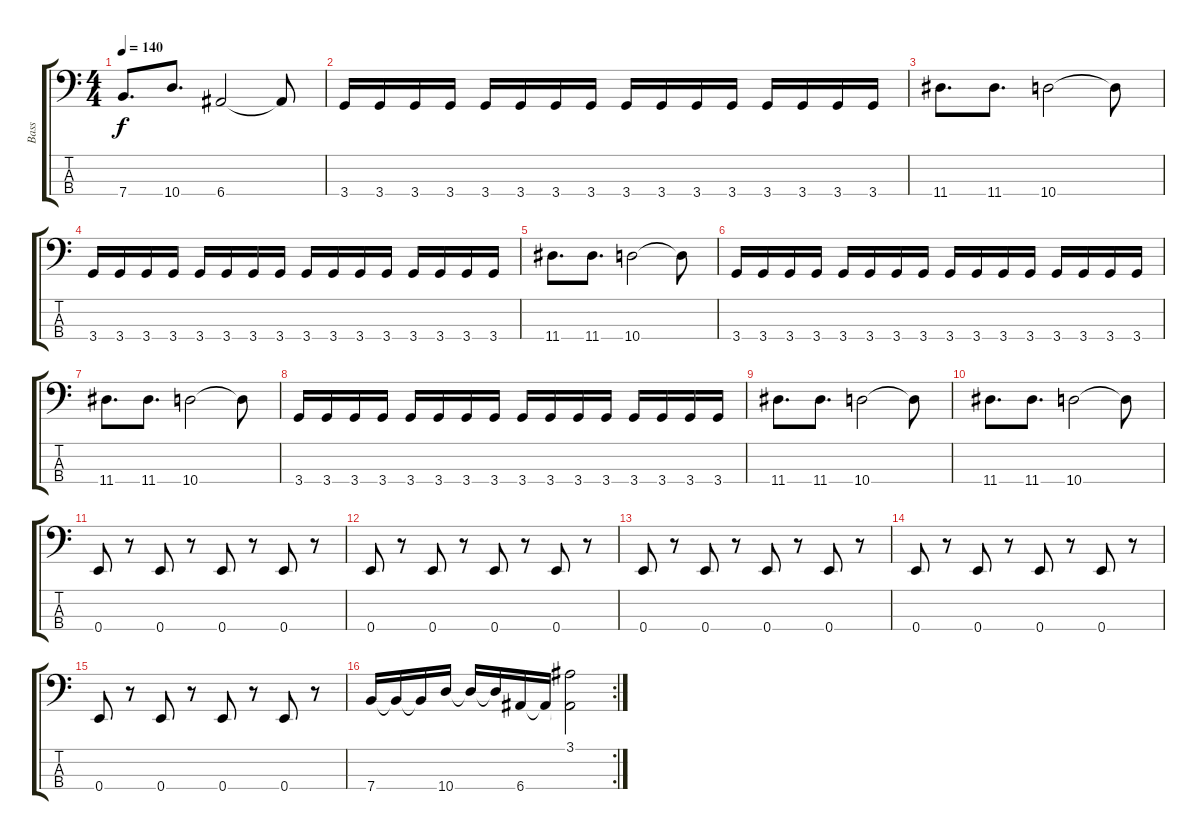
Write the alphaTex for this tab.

\track ("Bass" "Bass") {instrument electricbasspick}
\staff {score tabs}
\tuning (G2 D2 A1 E1) {hide}
\ts (4 4)
\tempo 140
\clef f4
\ks c
7.4.8{d dy f} 10.4.8{d} 6.4.2 6.4{t}.8 |
3.4.16 3.4.16 3.4.16 3.4.16 3.4.16 3.4.16 3.4.16 3.4.16 3.4.16 3.4.16 3.4.16 3.4.16 3.4.16 3.4.16 3.4.16 3.4.16 |
11.4.8{d} 11.4.8{d} 10.4.2 10.4{t}.8 |
3.4.16 3.4.16 3.4.16 3.4.16 3.4.16 3.4.16 3.4.16 3.4.16 3.4.16 3.4.16 3.4.16 3.4.16 3.4.16 3.4.16 3.4.16 3.4.16 |
11.4.8{d} 11.4.8{d} 10.4.2 10.4{t}.8 |
3.4.16 3.4.16 3.4.16 3.4.16 3.4.16 3.4.16 3.4.16 3.4.16 3.4.16 3.4.16 3.4.16 3.4.16 3.4.16 3.4.16 3.4.16 3.4.16 |
11.4.8{d} 11.4.8{d} 10.4.2 10.4{t}.8 |
3.4.16 3.4.16 3.4.16 3.4.16 3.4.16 3.4.16 3.4.16 3.4.16 3.4.16 3.4.16 3.4.16 3.4.16 3.4.16 3.4.16 3.4.16 3.4.16 |
11.4.8{d} 11.4.8{d} 10.4.2 10.4{t}.8 |
11.4.8{d} 11.4.8{d} 10.4.2 10.4{t}.8 |
0.4.8 r.8 0.4.8 r.8 0.4.8 r.8 0.4.8 r.8 |
0.4.8 r.8 0.4.8 r.8 0.4.8 r.8 0.4.8 r.8 |
0.4.8 r.8 0.4.8 r.8 0.4.8 r.8 0.4.8 r.8 |
0.4.8 r.8 0.4.8 r.8 0.4.8 r.8 0.4.8 r.8 |
0.4.8 r.8 0.4.8 r.8 0.4.8 r.8 0.4.8 r.8 |
\rc 2
7.4.16 7.4{t}.16 7.4{t}.16 10.4.16 10.4{t}.16 10.4{t}.16 6.4.16 6.4{t}.16 (3.1 6.4{t}).2
